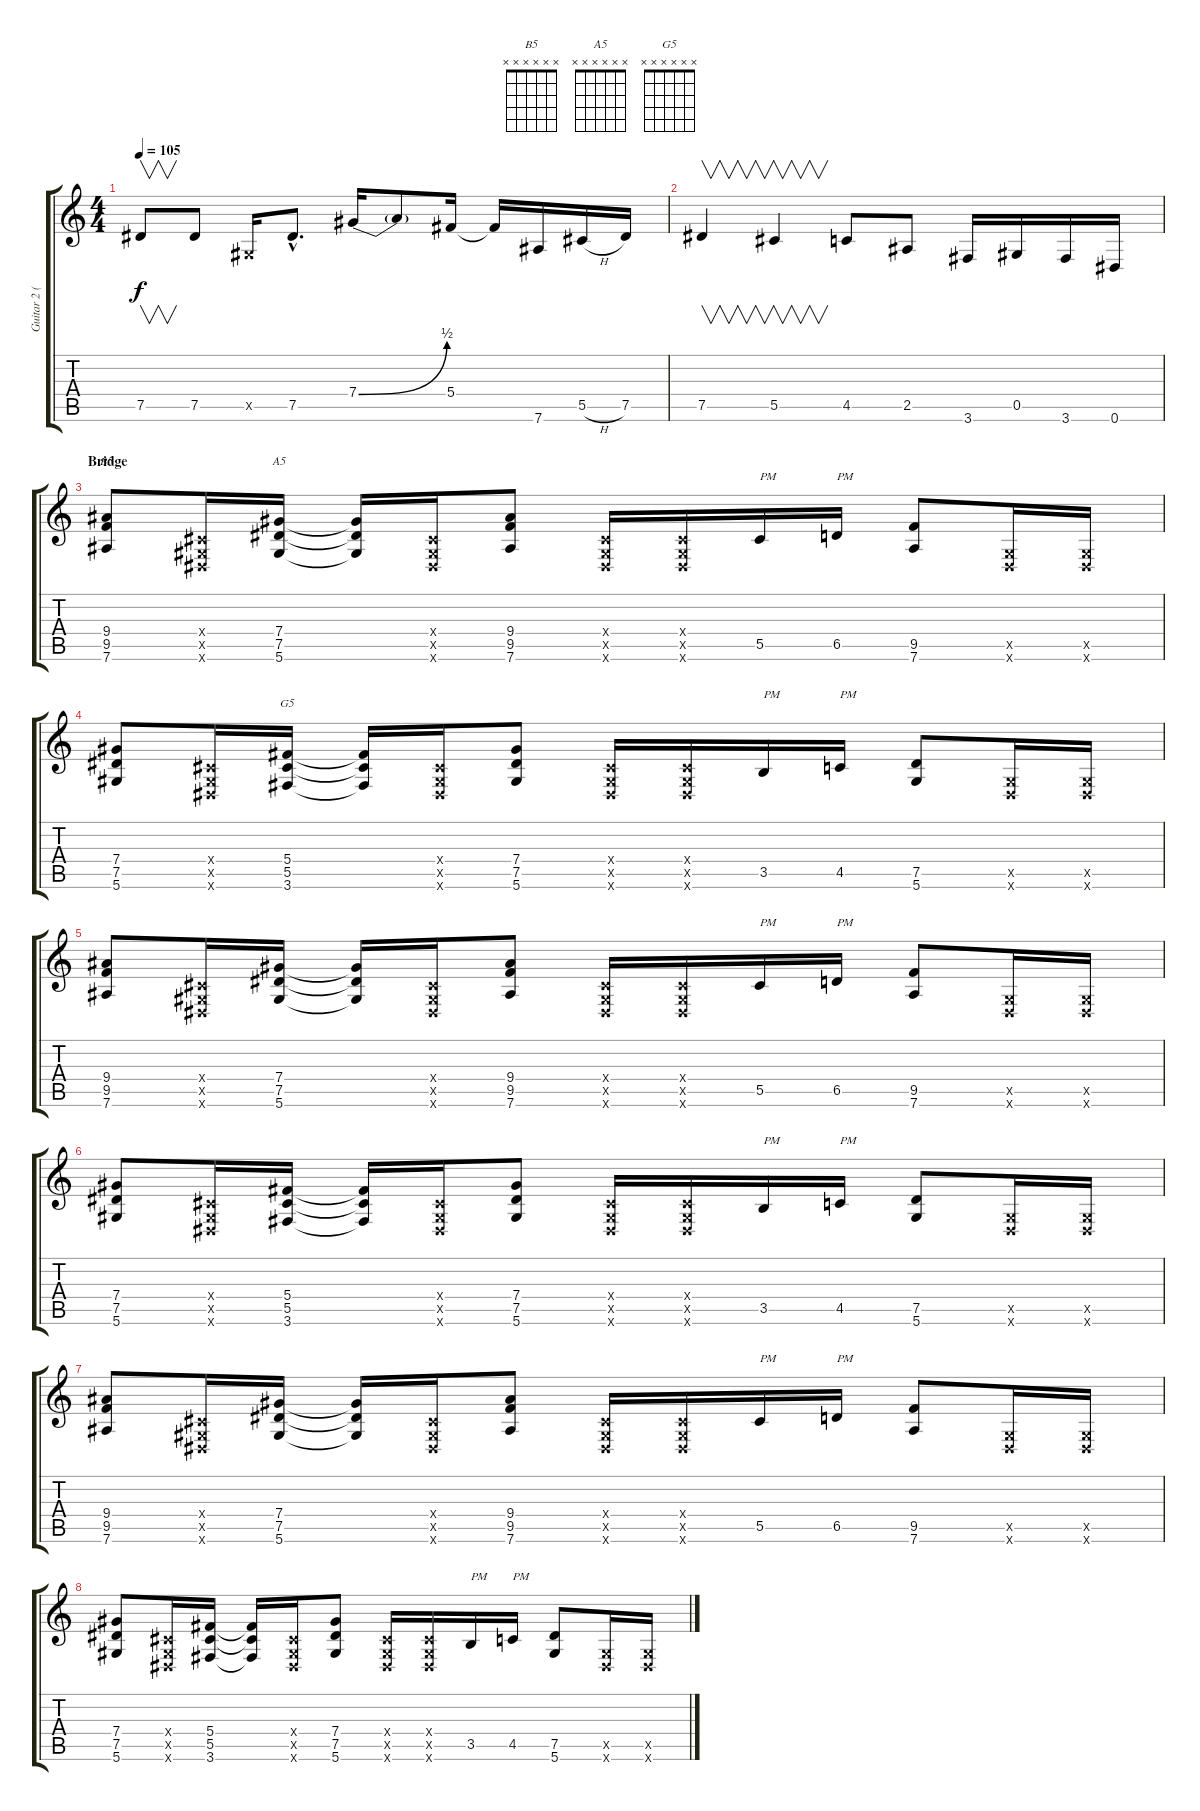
\track ("Guitar 2 (Izzy)" "Guitar 2 (") {instrument overdrivenguitar}
\staff {score tabs}
\tuning (Eb4 Bb3 Gb3 Db3 Ab2 Eb2) {hide}
\chord ("B5" x x x x x x) {firstfret 0}
\chord ("A5" x x x x x x) {firstfret 0}
\chord ("G5" x x x x x x) {firstfret 0}
\ts (4 4)
\tempo 105
\clef g2
\ks c
7.5.8{v dy f} 7.5.8 0.5{x}.16 7.5{hac}.8{d} 7.4{be (bend 0 0 60 2)}.16 7.4{t}.8 5.4.16 5.4{t}.16 7.6.16 5.5{h}.16 7.5.16 |
7.5.4{v} 5.5.4{v} 4.5.8 2.5.8 3.6.16 0.5.16 3.6.16 0.6.16 |
\section ("" "Bridge")
(9.4 9.5 7.6).8{ch "B5"} (0.4{x} 0.5{x} 0.6{x}).16 (7.4 7.5 5.6).16{ch "A5"} (7.4{t} 7.5{t} 5.6{t}).16 (0.4{x} 0.5{x} 0.6{x}).16 (9.4 9.5 7.6).8 (0.4{x} 0.5{x} 0.6{x}).16 (0.4{x} 0.5{x} 0.6{x}).16 5.5.16{txt "PM"} 6.5.16{txt "PM"} (9.5 7.6).8 (0.5{x} 0.6{x}).16 (0.5{x} 0.6{x}).16 |
(7.4 7.5 5.6).8 (0.4{x} 0.5{x} 0.6{x}).16 (5.4 5.5 3.6).16{ch "G5"} (5.4{t} 5.5{t} 3.6{t}).16 (0.4{x} 0.5{x} 0.6{x}).16 (7.4 7.5 5.6).8 (0.4{x} 0.5{x} 0.6{x}).16 (0.4{x} 0.5{x} 0.6{x}).16 3.5.16{txt "PM"} 4.5.16{txt "PM"} (7.5 5.6).8 (0.5{x} 0.6{x}).16 (0.5{x} 0.6{x}).16 |
(9.4 9.5 7.6).8 (0.4{x} 0.5{x} 0.6{x}).16 (7.4 7.5 5.6).16 (7.4{t} 7.5{t} 5.6{t}).16 (0.4{x} 0.5{x} 0.6{x}).16 (9.4 9.5 7.6).8 (0.4{x} 0.5{x} 0.6{x}).16 (0.4{x} 0.5{x} 0.6{x}).16 5.5.16{txt "PM"} 6.5.16{txt "PM"} (9.5 7.6).8 (0.5{x} 0.6{x}).16 (0.5{x} 0.6{x}).16 |
(7.4 7.5 5.6).8 (0.4{x} 0.5{x} 0.6{x}).16 (5.4 5.5 3.6).16 (5.4{t} 5.5{t} 3.6{t}).16 (0.4{x} 0.5{x} 0.6{x}).16 (7.4 7.5 5.6).8 (0.4{x} 0.5{x} 0.6{x}).16 (0.4{x} 0.5{x} 0.6{x}).16 3.5.16{txt "PM"} 4.5.16{txt "PM"} (7.5 5.6).8 (0.5{x} 0.6{x}).16 (0.5{x} 0.6{x}).16 |
(9.4 9.5 7.6).8 (0.4{x} 0.5{x} 0.6{x}).16 (7.4 7.5 5.6).16 (7.4{t} 7.5{t} 5.6{t}).16 (0.4{x} 0.5{x} 0.6{x}).16 (9.4 9.5 7.6).8 (0.4{x} 0.5{x} 0.6{x}).16 (0.4{x} 0.5{x} 0.6{x}).16 5.5.16{txt "PM"} 6.5.16{txt "PM"} (9.5 7.6).8 (0.5{x} 0.6{x}).16 (0.5{x} 0.6{x}).16 |
(7.4 7.5 5.6).8 (0.4{x} 0.5{x} 0.6{x}).16 (5.4 5.5 3.6).16 (5.4{t} 5.5{t} 3.6{t}).16 (0.4{x} 0.5{x} 0.6{x}).16 (7.4 7.5 5.6).8 (0.4{x} 0.5{x} 0.6{x}).16 (0.4{x} 0.5{x} 0.6{x}).16 3.5.16{txt "PM"} 4.5.16{txt "PM"} (7.5 5.6).8 (0.5{x} 0.6{x}).16 (0.5{x} 0.6{x}).16
